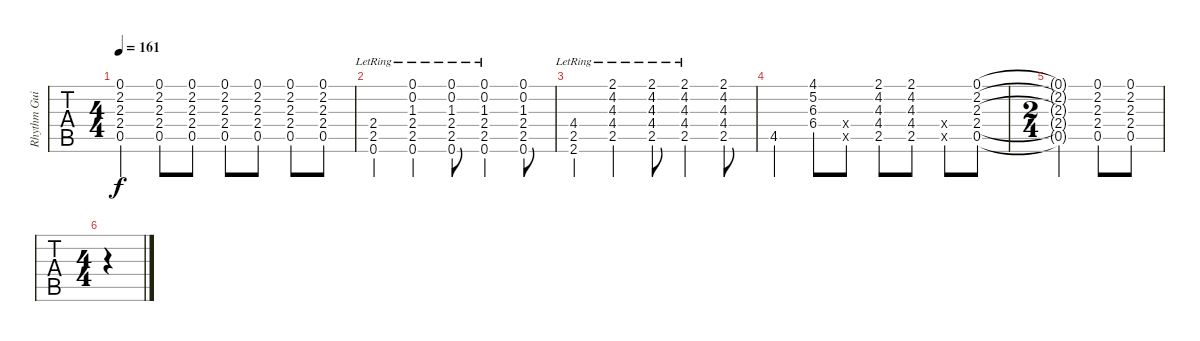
\track ("Rhythm Guitar" "Rhythm Gui") {instrument distortionguitar}
\staff {tabs}
\tuning (E4 B3 G3 D3 A2 E2) {hide}
\ts (4 4)
\tempo 161
\clef g2
\ks e
(0.1{t} 2.2{t} 2.3{t} 2.4{t} 0.5{t}).4{dy f} (0.1 2.2 2.3 2.4 0.5).8 (0.1 2.2 2.3 2.4 0.5).8 (0.1 2.2 2.3 2.4 0.5).8 (0.1 2.2 2.3 2.4 0.5).8 (0.1 2.2 2.3 2.4 0.5).8 (0.1 2.2 2.3 2.4 0.5).8 |
(2.4{lr} 2.5{lr} 0.6{lr}).4 (0.1{lr} 0.2{lr} 1.3{lr} 2.4{lr} 2.5{lr} 0.6{lr}).4 (0.1{lr} 0.2{lr} 1.3{lr} 2.4{lr} 2.5{lr} 0.6{lr}).8 (0.1{lr} 0.2{lr} 1.3{lr} 2.4{lr} 2.5{lr} 0.6{lr}).4 (0.1 0.2 1.3 2.4 2.5 0.6).8 |
(4.4{lr} 2.5{lr} 2.6{lr}).4 (2.1{lr} 4.2{lr} 4.3{lr} 4.4{lr} 2.5{lr}).4 (2.1{lr} 4.2{lr} 4.3{lr} 4.4{lr} 2.5{lr}).8 (2.1{lr} 4.2{lr} 4.3{lr} 4.4{lr} 2.5{lr}).4 (2.1 4.2 4.3 4.4 2.5).8 |
4.5.4 (4.1 5.2 6.3 6.4).8 (6.4{x} 4.5{x}).8 (2.1 4.2 4.3 4.4 2.5).8 (2.1 4.2 4.3 4.4 2.5).8 (4.4{x} 2.5{x}).8 (0.1 2.2 2.3 2.4 0.5).8 |
\ts (2 4)
(0.1{t} 2.2{t} 2.3{t} 2.4{t} 0.5{t}).4 (0.1 2.2 2.3 2.4 0.5).8 (0.1 2.2 2.3 2.4 0.5).8 |
\ts (4 4)
